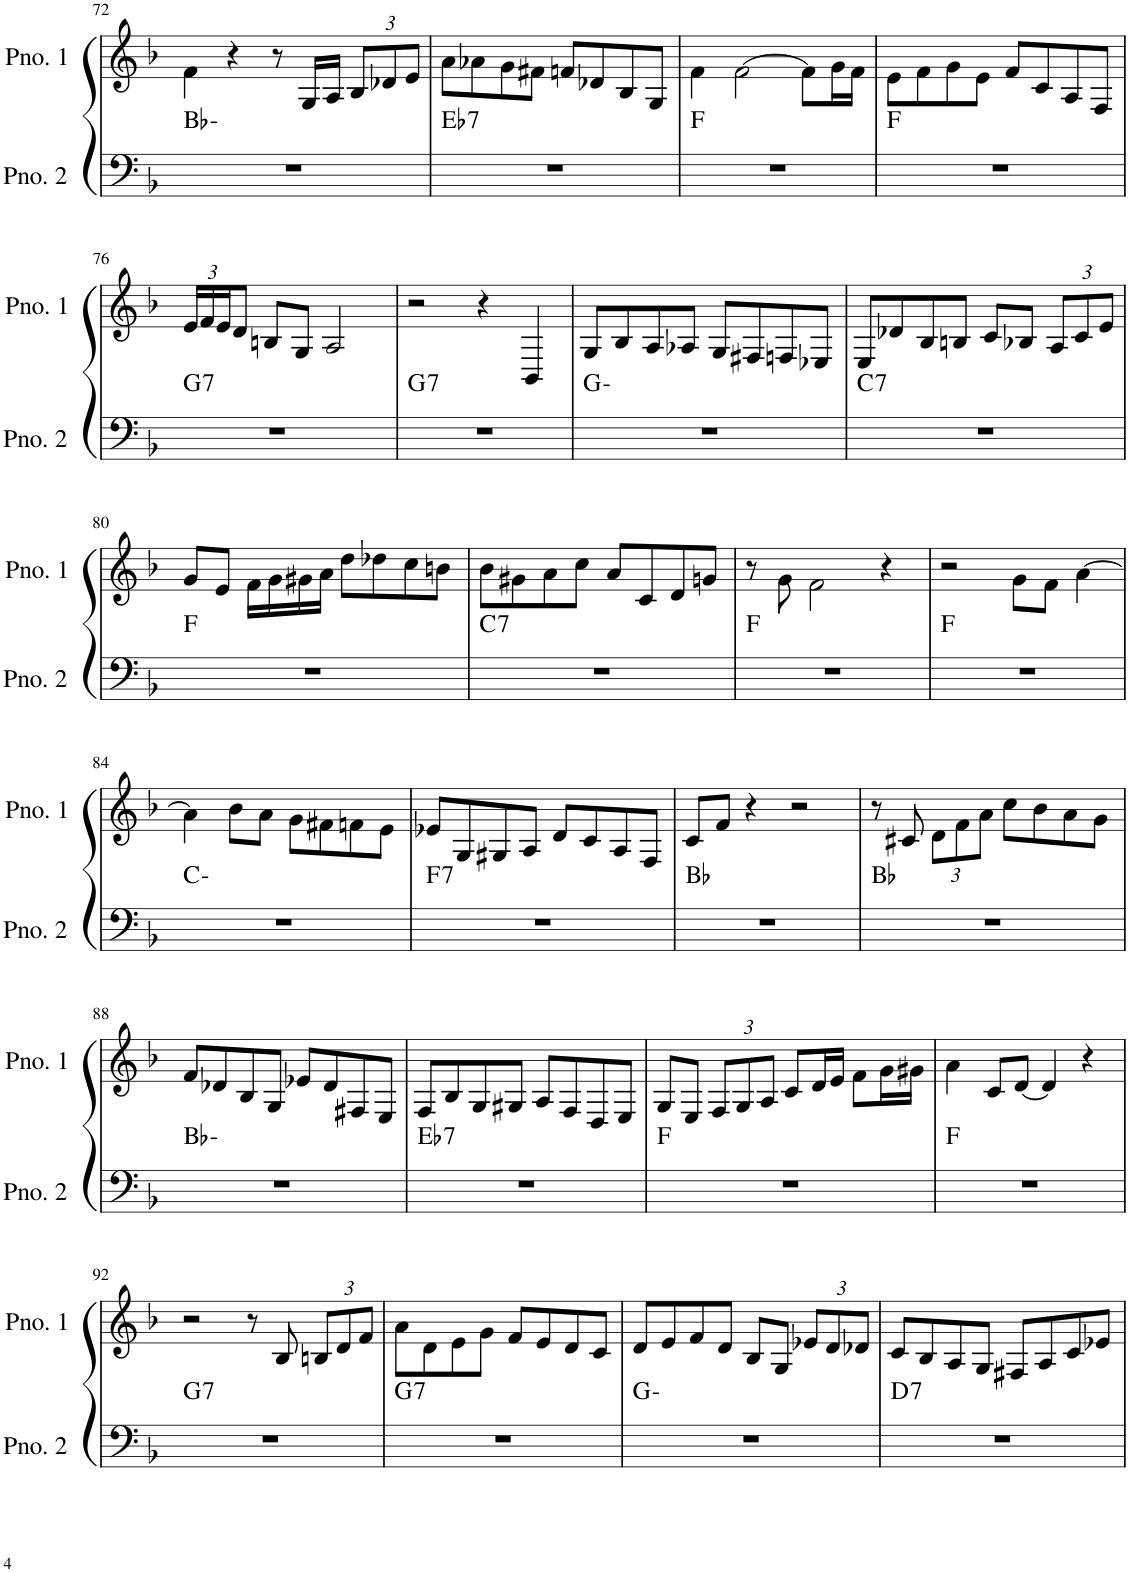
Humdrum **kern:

**kern	**harte	**kern
*part2	*part2	*part1
*staff2	*	*staff1
*I"ピアノ 2	*	*I"ピアノ 1
!!LO:PB:g=z
*clefF4	*	*clefG2
*k[b-]	*	*k[b-]
*M4/4	*	*M4/4
=72	=72	=72
1r	Bb:min	4f\
.	.	4r
.	.	8r
.	.	16G/LL
.	.	16A/JJ
*	*	*Xbrackettup
.	.	12B-/L
.	.	12d-X/
.	.	12e/J
=73	=73	=73
!	!LO:H:kt=7	!
1r	Eb:7	8a\L
.	.	8a-X\
.	.	8g\
.	.	8f#X\J
.	.	8fn/L
.	.	8d-X/
.	.	8B-/
.	.	8G/J
=74	=74	=74
1r	F:maj	4f\
.	.	[2f\
.	.	8f\L]
.	.	16g\L
.	.	16f\JJ
=75	=75	=75
1r	F:maj	8e\L
.	.	8f\
.	.	8g\
.	.	8e\J
.	.	8f/L
.	.	8c/
.	.	8A/
.	.	8F/J
!!LO:LB:g=z
=76	=76	=76
!	!LO:H:kt=7	!
1r	G:7	24e/LL
.	.	24f/
.	.	24e/J
.	.	8d/J
.	.	8Bn/L
.	.	8G/J
.	.	2A/
=77	=77	=77
!	!LO:H:kt=7	!
1r	G:7	2r
.	.	4r
.	.	4BB-/
=78	=78	=78
1r	G:min	8G/L
.	.	8B-/
.	.	8A/
.	.	8A-X/J
.	.	8G/L
.	.	8F#X/
.	.	8Fn/
.	.	8E-X/J
=79	=79	=79
!	!LO:H:kt=7	!
1r	C:7	8E/L
.	.	8d-X/
.	.	8B-/
.	.	8Bn/J
.	.	8c/L
.	.	8B-X/J
.	.	12A/L
.	.	12c/
.	.	12e/J
!!LO:LB:g=z
=80	=80	=80
1r	F:maj	8g/L
.	.	8e/J
.	.	16f\LL
.	.	16g\
.	.	16g#X\
.	.	16a\JJ
.	.	8dd\L
.	.	8dd-X\
.	.	8cc\
.	.	8bn\J
=81	=81	=81
!	!LO:H:kt=7	!
1r	C:7	8b-\L
.	.	8g#X\
.	.	8a\
.	.	8cc\J
.	.	8a/L
.	.	8c/
.	.	8d/
.	.	8gn/J
=82	=82	=82
1r	F:maj	8r
.	.	8g\
.	.	2f\
.	.	4r
=83	=83	=83
1r	F:maj	2r
.	.	8g\L
.	.	8f\J
.	.	[4a\
!!LO:LB:g=z
=84	=84	=84
1r	C:min	4a\]
.	.	8b-\L
.	.	8a\J
.	.	8g\L
.	.	8f#X\
.	.	8fn\
.	.	8e\J
=85	=85	=85
!	!LO:H:kt=7	!
1r	F:7	8e-X/L
.	.	8G/
.	.	8G#X/
.	.	8A/J
.	.	8d/L
.	.	8c/
.	.	8A/
.	.	8F/J
=86	=86	=86
1r	Bb:maj	8c/L
.	.	8f/J
.	.	4r
.	.	2r
=87	=87	=87
1r	Bb:maj	8r
.	.	8c#X/
.	.	12d\L
.	.	12f\
.	.	12a\J
.	.	8cc\L
.	.	8b-\
.	.	8a\
.	.	8g\J
!!LO:LB:g=z
=88	=88	=88
1r	Bb:min	8f/L
.	.	8d-X/
.	.	8B-/
.	.	8G/J
.	.	8e-X/L
.	.	8d-/
.	.	8F#X/
.	.	8E/J
=89	=89	=89
!	!LO:H:kt=7	!
1r	Eb:7	8F/L
.	.	8B-/
.	.	8G/
.	.	8G#X/J
.	.	8A/L
.	.	8F/
.	.	8D/
.	.	8E/J
=90	=90	=90
1r	F:maj	8G/L
.	.	8E/J
.	.	12F/L
.	.	12G/
.	.	12A/J
.	.	8c/L
.	.	16d/L
.	.	16e/JJ
.	.	8f\L
.	.	16g\L
.	.	16g#X\JJ
=91	=91	=91
1r	F:maj	4a\
.	.	8c/L
.	.	[8d/J
.	.	4d/]
.	.	4r
!!LO:LB:g=z
=92	=92	=92
!	!LO:H:kt=7	!
1r	G:7	2r
.	.	8r
.	.	8B-/
.	.	12Bn/L
.	.	12d/
.	.	12f/J
=93	=93	=93
!	!LO:H:kt=7	!
1r	G:7	8a\L
.	.	8d\
.	.	8e\
.	.	8g\J
.	.	8f/L
.	.	8e/
.	.	8d/
.	.	8c/J
=94	=94	=94
1r	G:min	8d/L
.	.	8e/
.	.	8f/
.	.	8d/J
.	.	8B-/L
.	.	8G/J
.	.	12e-X/L
.	.	12d/
.	.	12d-X/J
=95	=95	=95
!	!LO:H:kt=7	!
1r	D:7	8c/L
.	.	8B-/
.	.	8A/
.	.	8G/J
.	.	8F#X/L
.	.	8A/
.	.	8c/
.	.	8e-X/J
=	=	=
*-	*-	*-
